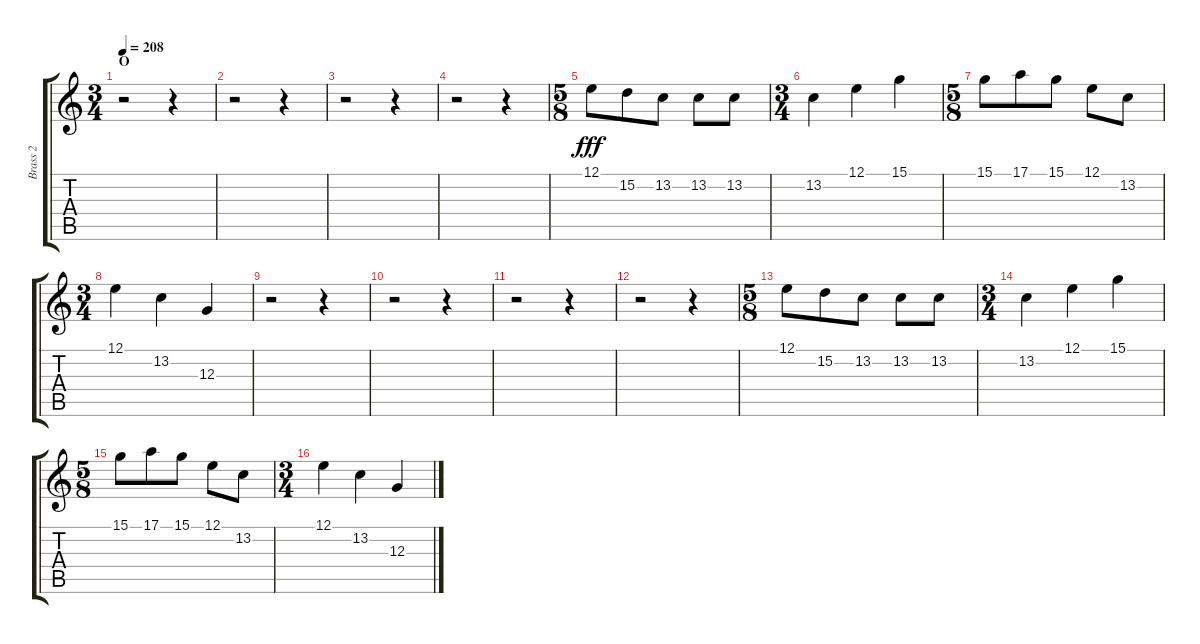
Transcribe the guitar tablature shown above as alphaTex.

\track ("Brass 2" "Brass 2") {instrument brasssection}
\staff {score tabs}
\tuning (E4 B3 G3 D3 A2 E2) {hide}
\ts (3 4)
\section ("" "O")
\tempo 208
\clef g2
\ks c
r.2{dy f} r.4 |
r.2 r.4 |
r.2 r.4 |
r.2 r.4 |
\ts (5 8)
12.1.8{dy fff} 15.2.8 13.2.8 13.2.8 13.2.8 |
\ts (3 4)
13.2.4 12.1.4 15.1.4 |
\ts (5 8)
15.1.8 17.1.8 15.1.8 12.1.8 13.2.8 |
\ts (3 4)
12.1.4 13.2.4 12.3.4 |
r.2 r.4 |
r.2 r.4 |
r.2 r.4 |
r.2 r.4 |
\ts (5 8)
12.1.8 15.2.8 13.2.8 13.2.8 13.2.8 |
\ts (3 4)
13.2.4 12.1.4 15.1.4 |
\ts (5 8)
15.1.8 17.1.8 15.1.8 12.1.8 13.2.8 |
\ts (3 4)
12.1.4 13.2.4 12.3.4
